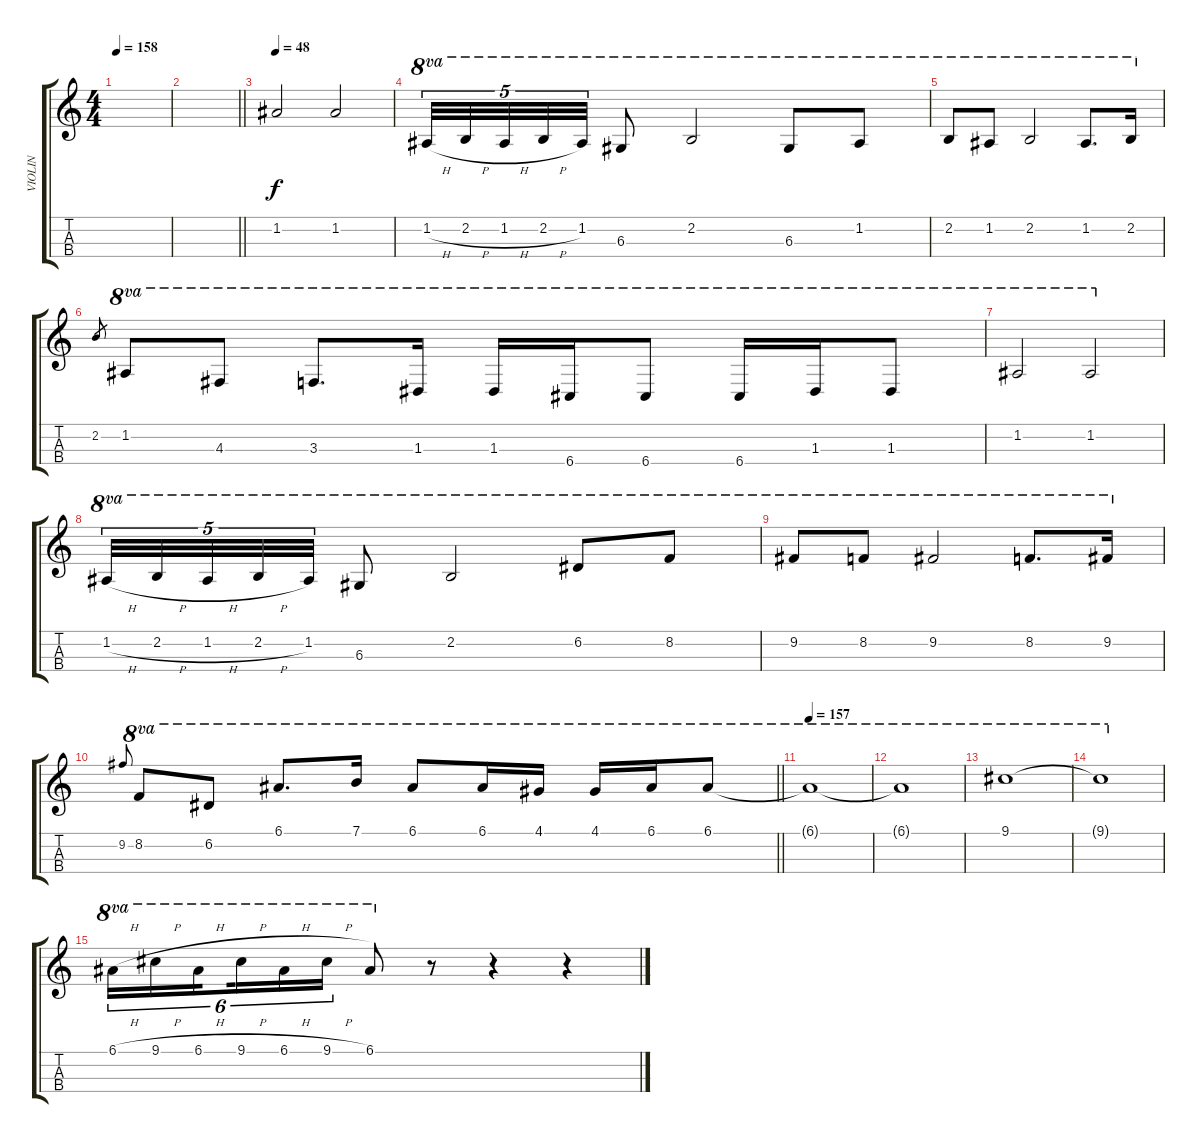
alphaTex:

\track ("VIOLIN" "VIOLIN") {instrument violin}
\staff {score tabs}
\tuning (E5 A4 D4 G3) {hide}
\ts (4 4)
\tempo 158
\clef g2
\ks c
|
\barLineRight lightlight
|
\tempo 48
1.2.2 1.2.2 |
1.2{h}.32{tu (5 4) ot 8va} 2.2{h}.32{tu (5 4) ot 8va} 1.2{h}.32{tu (5 4) ot 8va} 2.2{h}.32{tu (5 4) ot 8va} 1.2.32{tu (5 4) ot 8va} 6.3.8{ot 8va} 2.2.2{ot 8va} 6.3.8{ot 8va} 1.2.8{ot 8va} |
2.2.8{ot 8va} 1.2.8{ot 8va} 2.2.2{ot 8va} 1.2.8{d ot 8va} 2.2.16{ot 8va} |
2.2.8{gr} 1.2.8{ot 8va} 4.3.8{ot 8va} 3.3.8{d ot 8va} 1.3.16{ot 8va} 1.3.16{ot 8va} 6.4.16{ot 8va} 6.4.8{ot 8va} 6.4.16{ot 8va} 1.3.16{ot 8va} 1.3.8{ot 8va} |
1.2.2{ot 8va} 1.2.2{ot 8va} |
1.2{h}.32{tu (5 4) ot 8va} 2.2{h}.32{tu (5 4) ot 8va} 1.2{h}.32{tu (5 4) ot 8va} 2.2{h}.32{tu (5 4) ot 8va} 1.2.32{tu (5 4) ot 8va} 6.3.8{ot 8va} 2.2.2{ot 8va} 6.2.8{ot 8va} 8.2.8{ot 8va} |
9.2.8{ot 8va} 8.2.8{ot 8va} 9.2.2{ot 8va} 8.2.8{d ot 8va} 9.2.16{ot 8va} |
\barLineRight lightlight
9.2.8{gr onbeat} 8.2.8{ot 8va} 6.2.8{ot 8va} 6.1.8{d ot 8va} 7.1.16{ot 8va} 6.1.8{ot 8va} 6.1.16{ot 8va} 4.1.16{ot 8va} 4.1.16{ot 8va} 6.1.16{ot 8va} 6.1.8{ot 8va} |
\tempo 157
6.1{t}.1{ot 8va} |
6.1{t}.1{ot 8va} |
9.1.1{ot 8va} |
9.1{t}.1{ot 8va} |
6.1{h}.16{tu (6 4) ot 8va} 9.1{h}.16{tu (6 4) ot 8va} 6.1{h}.16{tu (6 4) ot 8va beam splitsecondary} 9.1{h}.16{tu (6 4) ot 8va} 6.1{h}.16{tu (6 4) ot 8va} 9.1{h}.16{tu (6 4) ot 8va} 6.1.8{ot 8va} r.8 r.4 r.4
